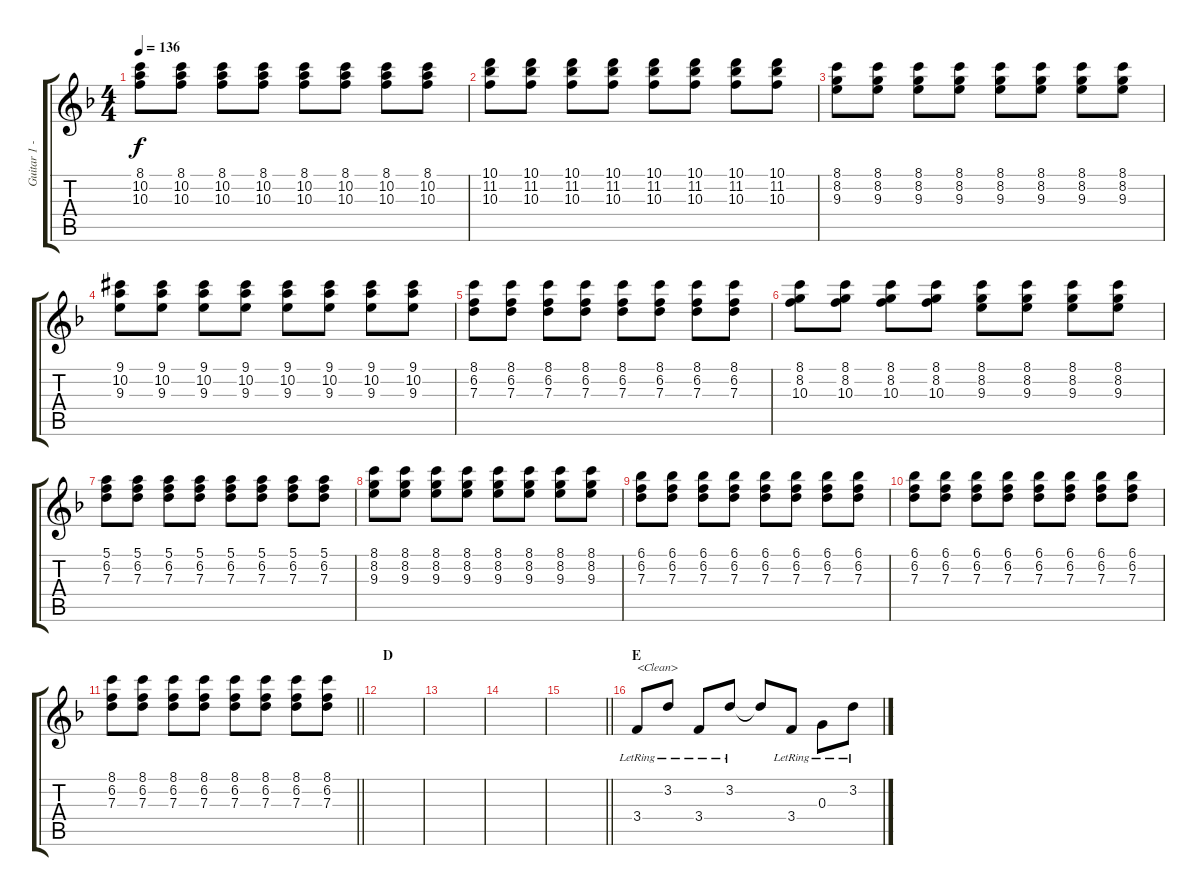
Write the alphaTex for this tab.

\track ("Guitar 1 - Tora" "Guitar 1 -") {instrument distortionguitar}
\staff {score tabs}
\tuning (E4 B3 G3 D3 A2 E2) {hide}
\ts (4 4)
\tempo 136
\clef g2
\ks f
(8.1 10.2 10.3).8{dy f} (8.1 10.2 10.3).8 (8.1 10.2 10.3).8 (8.1 10.2 10.3).8 (8.1 10.2 10.3).8 (8.1 10.2 10.3).8 (8.1 10.2 10.3).8 (8.1 10.2 10.3).8 |
(10.1 11.2 10.3).8 (10.1 11.2 10.3).8 (10.1 11.2 10.3).8 (10.1 11.2 10.3).8 (10.1 11.2 10.3).8 (10.1 11.2 10.3).8 (10.1 11.2 10.3).8 (10.1 11.2 10.3).8 |
(8.1 8.2 9.3).8 (8.1 8.2 9.3).8 (8.1 8.2 9.3).8 (8.1 8.2 9.3).8 (8.1 8.2 9.3).8 (8.1 8.2 9.3).8 (8.1 8.2 9.3).8 (8.1 8.2 9.3).8 |
(9.1{acc #} 10.2 9.3).8 (9.1{acc #} 10.2 9.3).8 (9.1{acc #} 10.2 9.3).8 (9.1{acc #} 10.2 9.3).8 (9.1{acc #} 10.2 9.3).8 (9.1{acc #} 10.2 9.3).8 (9.1{acc #} 10.2 9.3).8 (9.1{acc #} 10.2 9.3).8 |
(8.1 6.2 7.3).8 (8.1 6.2 7.3).8 (8.1 6.2 7.3).8 (8.1 6.2 7.3).8 (8.1 6.2 7.3).8 (8.1 6.2 7.3).8 (8.1 6.2 7.3).8 (8.1 6.2 7.3).8 |
(8.1 8.2 10.3).8 (8.1 8.2 10.3).8 (8.1 8.2 10.3).8 (8.1 8.2 10.3).8 (8.1 8.2 9.3).8 (8.1 8.2 9.3).8 (8.1 8.2 9.3).8 (8.1 8.2 9.3).8 |
(5.1 6.2 7.3).8 (5.1 6.2 7.3).8 (5.1 6.2 7.3).8 (5.1 6.2 7.3).8 (5.1 6.2 7.3).8 (5.1 6.2 7.3).8 (5.1 6.2 7.3).8 (5.1 6.2 7.3).8 |
(8.1 8.2 9.3).8 (8.1 8.2 9.3).8 (8.1 8.2 9.3).8 (8.1 8.2 9.3).8 (8.1 8.2 9.3).8 (8.1 8.2 9.3).8 (8.1 8.2 9.3).8 (8.1 8.2 9.3).8 |
(6.1 6.2 7.3).8 (6.1 6.2 7.3).8 (6.1 6.2 7.3).8 (6.1 6.2 7.3).8 (6.1 6.2 7.3).8 (6.1 6.2 7.3).8 (6.1 6.2 7.3).8 (6.1 6.2 7.3).8 |
(6.1 6.2 7.3).8 (6.1 6.2 7.3).8 (6.1 6.2 7.3).8 (6.1 6.2 7.3).8 (6.1 6.2 7.3).8 (6.1 6.2 7.3).8 (6.1 6.2 7.3).8 (6.1 6.2 7.3).8 |
\barLineRight lightlight
(8.1 6.2 7.3).8 (8.1 6.2 7.3).8 (8.1 6.2 7.3).8 (8.1 6.2 7.3).8 (8.1 6.2 7.3).8 (8.1 6.2 7.3).8 (8.1 6.2 7.3).8 (8.1 6.2 7.3).8 |
\section ("" "D")
|
|
|
\barLineRight lightlight
|
\section ("" "E")
3.4{lr}.8{txt "<Clean>" volume 9 instrument electricguitarclean} 3.2{lr}.8 3.4{lr}.8 3.2{lr}.8 3.2{t}.8 3.4{lr}.8 0.3{lr}.8 3.2{lr}.8
